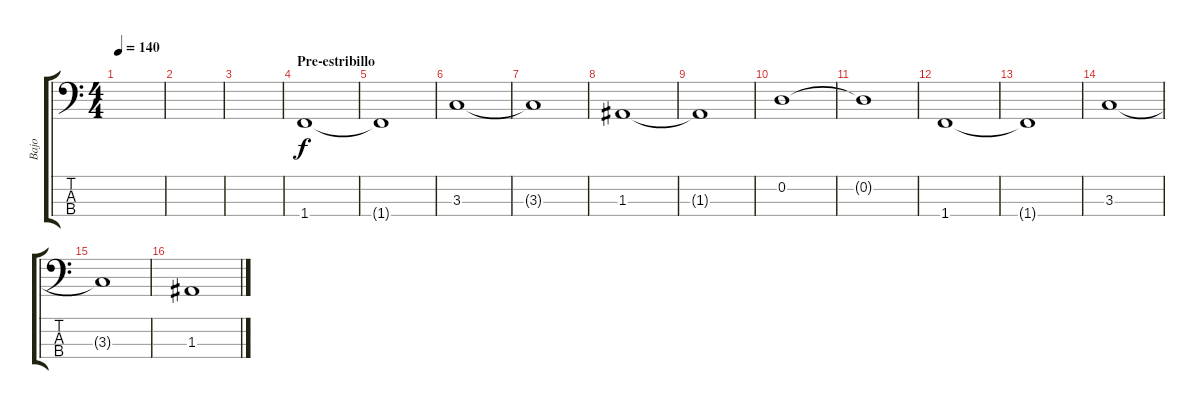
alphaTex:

\track ("Bajo" "Bajo") {instrument electricbasspick}
\staff {score tabs}
\tuning (G2 D2 A1 E1) {hide}
\ts (4 4)
\tempo 140
\clef f4
\ks c
|
|
|
\section ("" "Pre-estribillo")
1.4.1{volume 15} |
1.4{t}.1 |
3.3.1 |
3.3{t}.1 |
1.3.1 |
1.3{t}.1 |
0.2.1 |
0.2{t}.1 |
1.4.1 |
1.4{t}.1 |
3.3.1 |
3.3{t}.1 |
1.3.1
